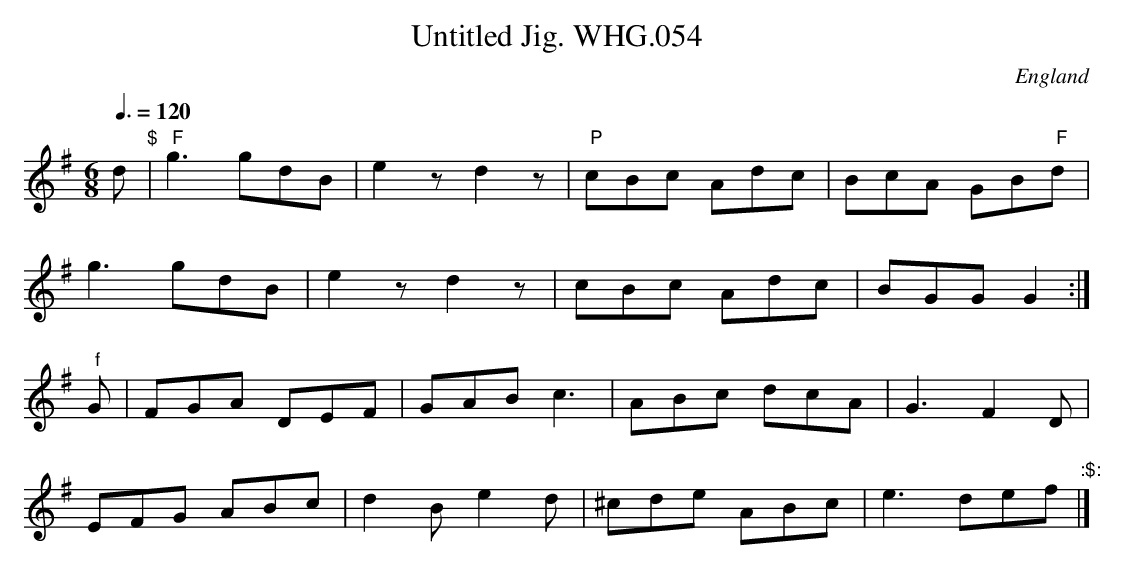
X:1
T:Untitled Jig. WHG.054
O:England
M:6/8
L:1/8
Q:3/8=120
K:G
d"$"|" F"g3 gdB|e2zd2z|" P"cBc Adc|BcA GB" F"d|
g3 gdB|e2zd2z|cBc Adc|BGG G2:|
" f"G|FGA DEF|GAB c3|ABc dcA|G3 F2D|
EFG ABc|d2B e2d|^cde ABc|e3 def":$:"|]
